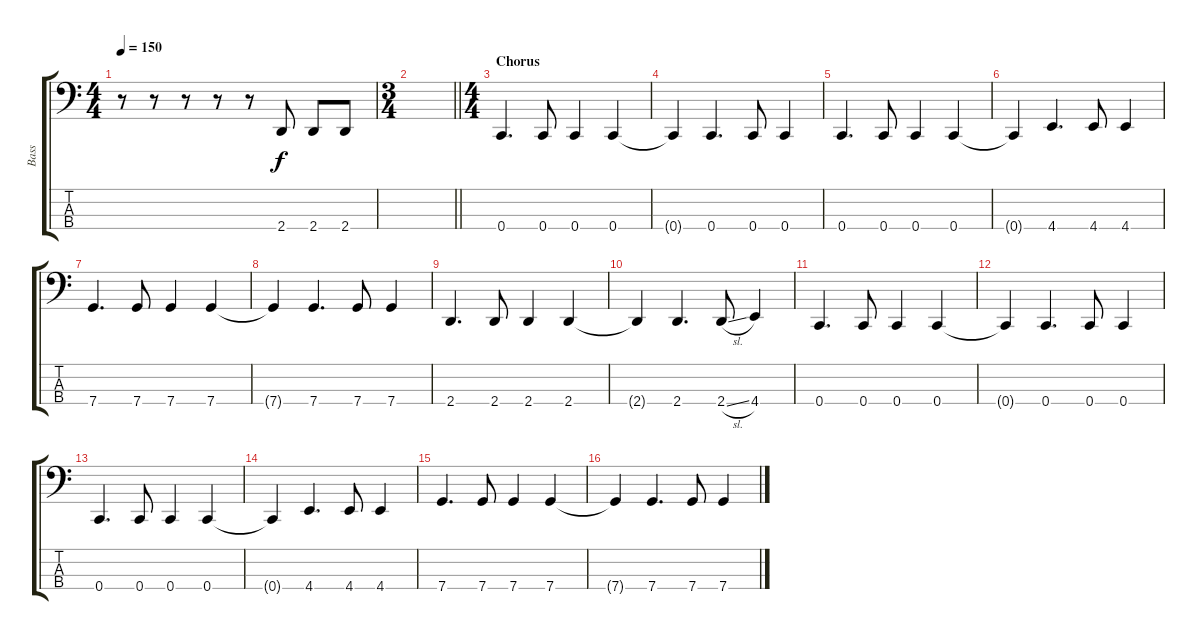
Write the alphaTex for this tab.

\track ("Bass" "Bass") {instrument electricbassfinger}
\staff {score tabs}
\tuning (F2 C2 G1 C1) {hide}
\ts (4 4)
\tempo 150
\clef f4
\ks c
r.8{dy f} r.8 r.8 r.8 r.8 2.4.8 2.4.8 2.4.8 |
\ts (3 4)
\barLineRight lightlight
|
\ts (4 4)
\section ("" "Chorus")
0.4.4{d} 0.4.8 0.4.4 0.4.4 |
0.4{t}.4 0.4.4{d} 0.4.8 0.4.4 |
0.4.4{d} 0.4.8 0.4.4 0.4.4 |
0.4{t}.4 4.4.4{d} 4.4.8 4.4.4 |
7.4.4{d} 7.4.8 7.4.4 7.4.4 |
7.4{t}.4 7.4.4{d} 7.4.8 7.4.4 |
2.4.4{d} 2.4.8 2.4.4 2.4.4 |
2.4{t}.4 2.4.4{d} 2.4{sl}.8 4.4.4 |
0.4.4{d} 0.4.8 0.4.4 0.4.4 |
0.4{t}.4 0.4.4{d} 0.4.8 0.4.4 |
0.4.4{d} 0.4.8 0.4.4 0.4.4 |
0.4{t}.4 4.4.4{d} 4.4.8 4.4.4 |
7.4.4{d} 7.4.8 7.4.4 7.4.4 |
7.4{t}.4 7.4.4{d} 7.4.8 7.4.4
